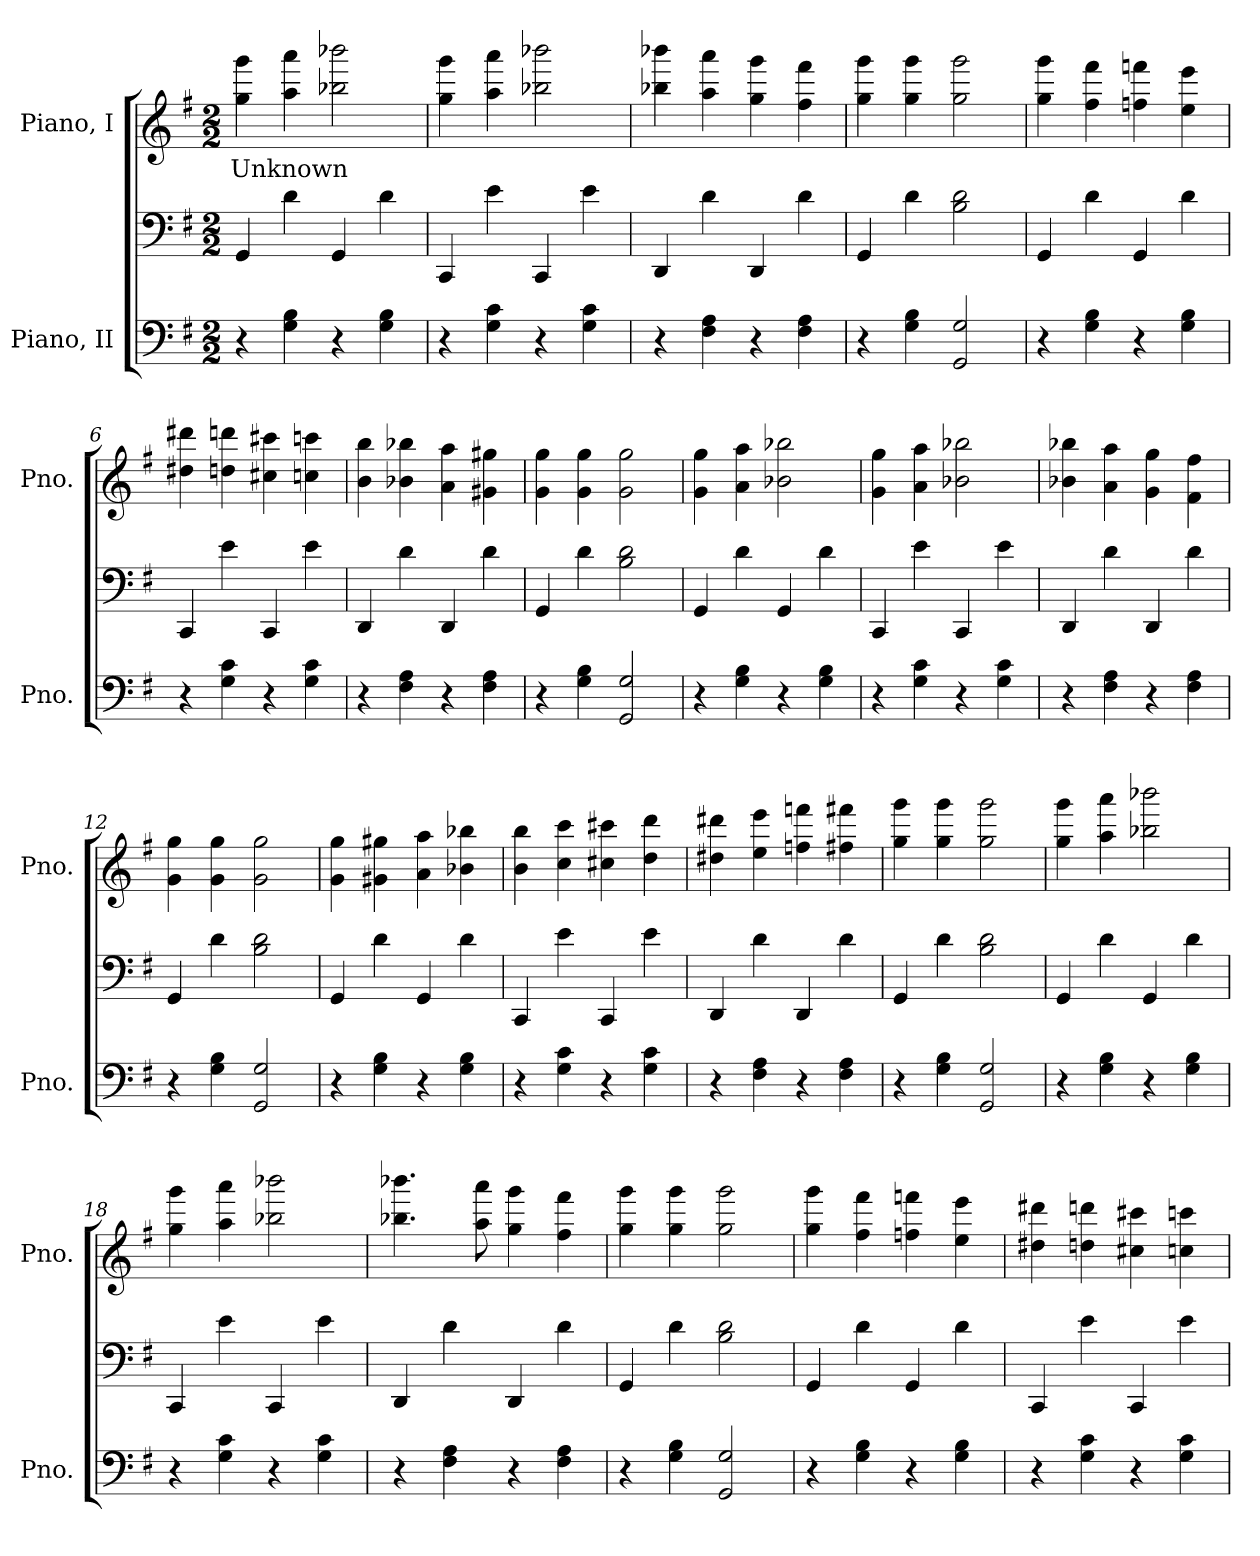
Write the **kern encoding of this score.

**kern	**kern	**kern	**text
*part2	*part2	*part1	*part1
*staff3	*staff2	*staff1	*staff1
*I"Piano, II	*	*I"Piano, I	*
*I'Pno.	*	*I'Pno.	*
*clefF4	*clefF4	*clefG2	*
*k[f#]	*k[f#]	*k[f#]	*
*M2/2	*M2/2	*M2/2	*
*MM220	*MM220	*MM220	*
=1	=1	=1	=1
!	!	!	!LO:LY:b
4r	4GG/	4gg\ 4ggg\	Unknown
4G\ 4B\	4d\	4aa\ 4aaa\	.
4r	4GG/	2bb-X\ 2bbb-X\	.
4G\ 4B\	4d\	.	.
=2	=2	=2	=2
4r	4CC/	4gg\ 4ggg\	.
4G\ 4c\	4e\	4aa\ 4aaa\	.
4r	4CC/	2bb-X\ 2bbb-X\	.
4G\ 4c\	4e\	.	.
=3	=3	=3	=3
4r	4DD/	4bb-X\ 4bbb-X\	.
4F#\ 4A\	4d\	4aa\ 4aaa\	.
4r	4DD/	4gg\ 4ggg\	.
4F#\ 4A\	4d\	4ff#\ 4fff#\	.
=4	=4	=4	=4
4r	4GG/	4gg\ 4ggg\	.
4G\ 4B\	4d\	4gg\ 4ggg\	.
2GG/ 2G/	2B\ 2d\	2gg\ 2ggg\	.
=5	=5	=5	=5
4r	4GG/	4gg\ 4ggg\	.
4G\ 4B\	4d\	4ff#\ 4fff#\	.
4r	4GG/	4ffn\ 4fffn\	.
4G\ 4B\	4d\	4ee\ 4eee\	.
!!LO:LB:g=z
=6	=6	=6	=6
4r	4CC/	4dd#X\ 4ddd#X\	.
4G\ 4c\	4e\	4ddn\ 4dddn\	.
4r	4CC/	4cc#X\ 4ccc#X\	.
4G\ 4c\	4e\	4ccn\ 4cccn\	.
=7	=7	=7	=7
4r	4DD/	4b\ 4bb\	.
4F#\ 4A\	4d\	4b-X\ 4bb-X\	.
4r	4DD/	4a\ 4aa\	.
4F#\ 4A\	4d\	4g#X\ 4gg#X\	.
=8	=8	=8	=8
4r	4GG/	4g\ 4gg\	.
4G\ 4B\	4d\	4g\ 4gg\	.
2GG/ 2G/	2B\ 2d\	2g\ 2gg\	.
=9	=9	=9	=9
4r	4GG/	4g\ 4gg\	.
4G\ 4B\	4d\	4a\ 4aa\	.
4r	4GG/	2b-X\ 2bb-X\	.
4G\ 4B\	4d\	.	.
=10	=10	=10	=10
4r	4CC/	4g\ 4gg\	.
4G\ 4c\	4e\	4a\ 4aa\	.
4r	4CC/	2b-X\ 2bb-X\	.
4G\ 4c\	4e\	.	.
=11	=11	=11	=11
4r	4DD/	4b-X\ 4bb-X\	.
4F#\ 4A\	4d\	4a\ 4aa\	.
4r	4DD/	4g\ 4gg\	.
4F#\ 4A\	4d\	4f#\ 4ff#\	.
!!LO:LB:g=z
=12	=12	=12	=12
4r	4GG/	4g\ 4gg\	.
4G\ 4B\	4d\	4g\ 4gg\	.
2GG/ 2G/	2B\ 2d\	2g\ 2gg\	.
=13	=13	=13	=13
4r	4GG/	4g\ 4gg\	.
4G\ 4B\	4d\	4g#X\ 4gg#X\	.
4r	4GG/	4a\ 4aa\	.
4G\ 4B\	4d\	4b-X\ 4bb-X\	.
=14	=14	=14	=14
4r	4CC/	4b\ 4bb\	.
4G\ 4c\	4e\	4cc\ 4ccc\	.
4r	4CC/	4cc#X\ 4ccc#X\	.
4G\ 4c\	4e\	4dd\ 4ddd\	.
=15	=15	=15	=15
4r	4DD/	4dd#X\ 4ddd#X\	.
4F#\ 4A\	4d\	4ee\ 4eee\	.
4r	4DD/	4ffn\ 4fffn\	.
4F#\ 4A\	4d\	4ff#X\ 4fff#X\	.
=16	=16	=16	=16
4r	4GG/	4gg\ 4ggg\	.
4G\ 4B\	4d\	4gg\ 4ggg\	.
2GG/ 2G/	2B\ 2d\	2gg\ 2ggg\	.
=17	=17	=17	=17
4r	4GG/	4gg\ 4ggg\	.
4G\ 4B\	4d\	4aa\ 4aaa\	.
4r	4GG/	2bb-X\ 2bbb-X\	.
4G\ 4B\	4d\	.	.
!!LO:LB:g=z
=18	=18	=18	=18
4r	4CC/	4gg\ 4ggg\	.
4G\ 4c\	4e\	4aa\ 4aaa\	.
4r	4CC/	2bb-X\ 2bbb-X\	.
4G\ 4c\	4e\	.	.
=19	=19	=19	=19
4r	4DD/	4.bb-X\ 4.bbb-X\	.
4F#\ 4A\	4d\	.	.
.	.	8aa\ 8aaa\	.
4r	4DD/	4gg\ 4ggg\	.
4F#\ 4A\	4d\	4ff#\ 4fff#\	.
=20	=20	=20	=20
4r	4GG/	4gg\ 4ggg\	.
4G\ 4B\	4d\	4gg\ 4ggg\	.
2GG/ 2G/	2B\ 2d\	2gg\ 2ggg\	.
=21	=21	=21	=21
4r	4GG/	4gg\ 4ggg\	.
4G\ 4B\	4d\	4ff#\ 4fff#\	.
4r	4GG/	4ffn\ 4fffn\	.
4G\ 4B\	4d\	4ee\ 4eee\	.
=22	=22	=22	=22
4r	4CC/	4dd#X\ 4ddd#X\	.
4G\ 4c\	4e\	4ddn\ 4dddn\	.
4r	4CC/	4cc#X\ 4ccc#X\	.
4G\ 4c\	4e\	4ccn\ 4cccn\	.
=	=	=	=
*-	*-	*-	*-
